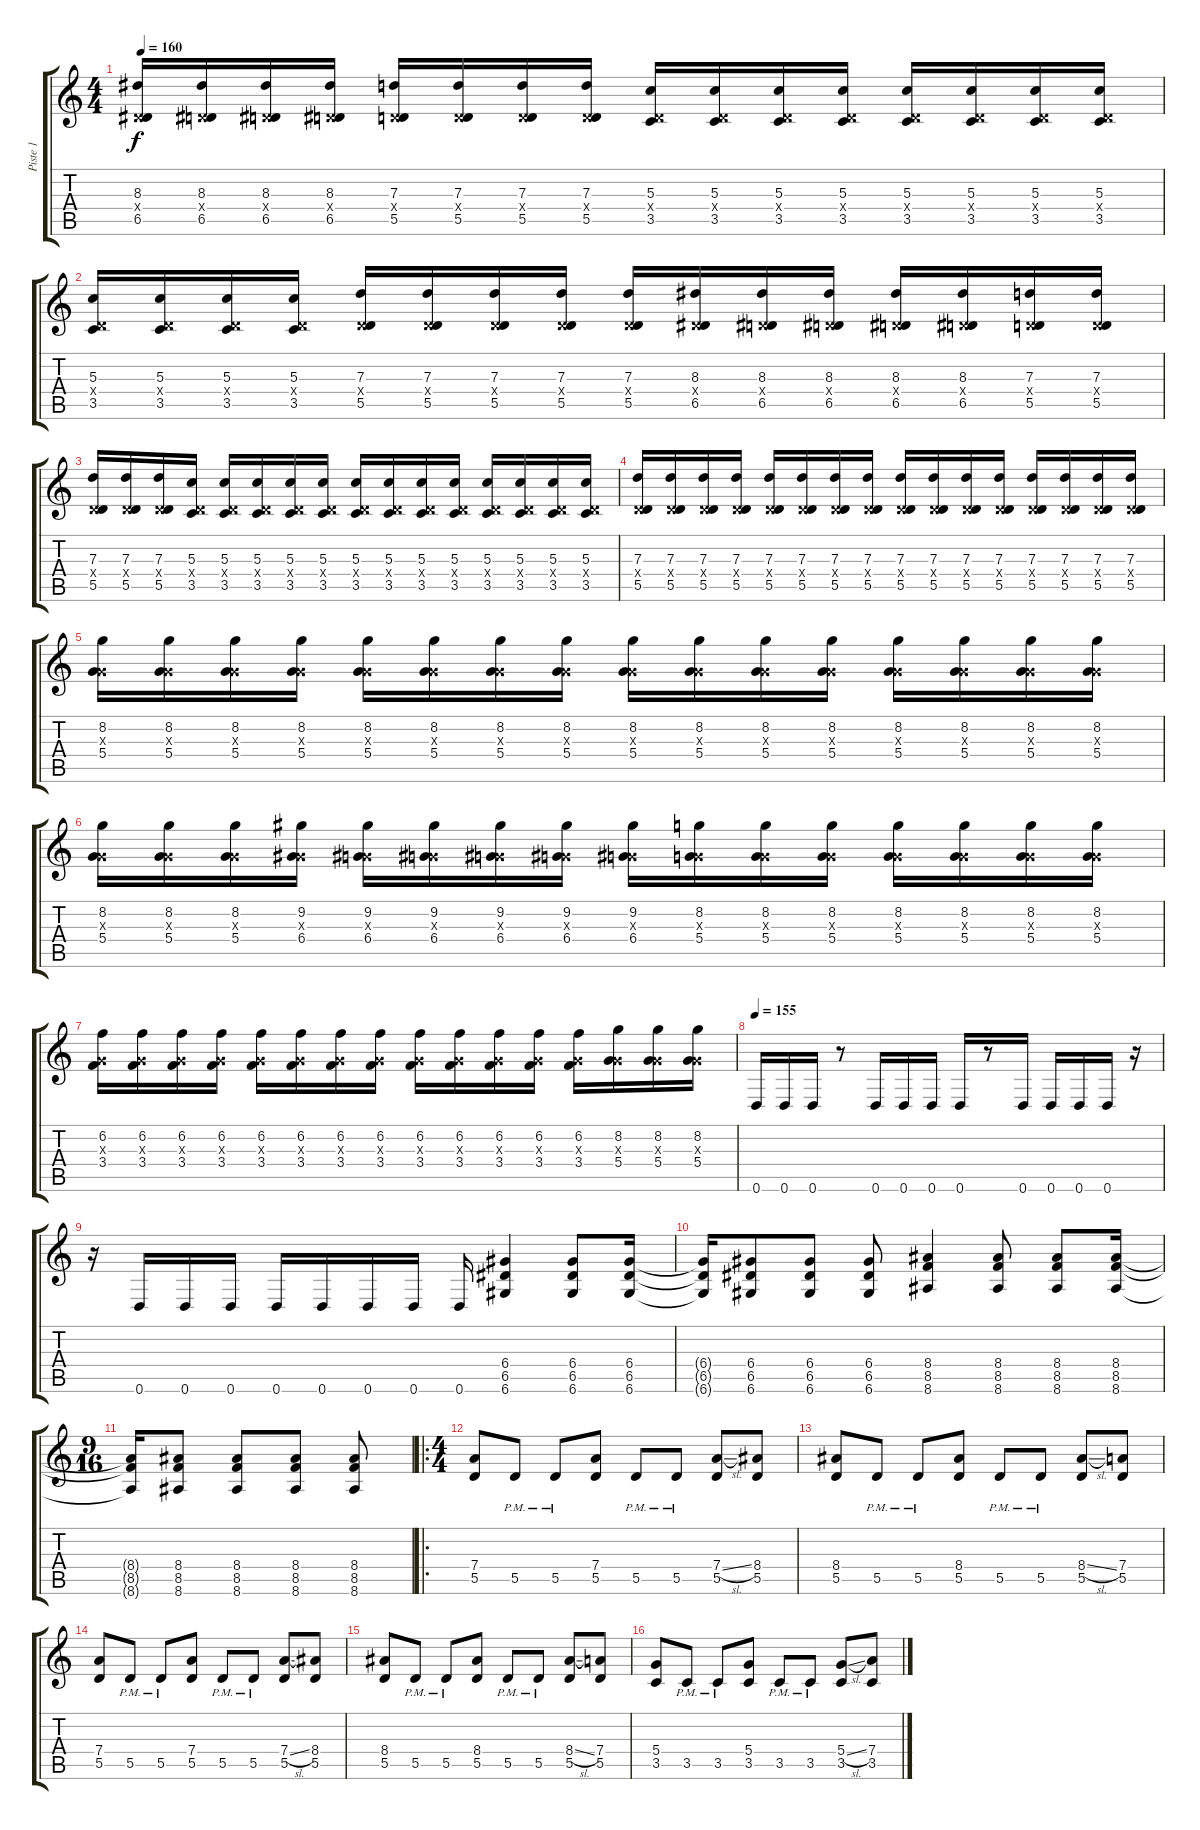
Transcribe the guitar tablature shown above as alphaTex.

\track ("Piste 1" "Piste 1") {instrument distortionguitar}
\staff {score tabs}
\tuning (E4 B3 G3 D3 A2 D2) {hide}
\ts (4 4)
\tempo 160
\clef g2
\ks c
(8.3 0.4{x} 6.5).16{dy f} (8.3 0.4{x} 6.5).16 (8.3 0.4{x} 6.5).16 (8.3 0.4{x} 6.5).16 (7.3 0.4{x} 5.5).16 (7.3 0.4{x} 5.5).16 (7.3 0.4{x} 5.5).16 (7.3 0.4{x} 5.5).16 (5.3 0.4{x} 3.5).16 (5.3 0.4{x} 3.5).16 (5.3 0.4{x} 3.5).16 (5.3 0.4{x} 3.5).16 (5.3 0.4{x} 3.5).16 (5.3 0.4{x} 3.5).16 (5.3 0.4{x} 3.5).16 (5.3 0.4{x} 3.5).16 |
(5.3 0.4{x} 3.5).16 (5.3 0.4{x} 3.5).16 (5.3 0.4{x} 3.5).16 (5.3 0.4{x} 3.5).16 (7.3 0.4{x} 5.5).16 (7.3 0.4{x} 5.5).16 (7.3 0.4{x} 5.5).16 (7.3 0.4{x} 5.5).16 (7.3 0.4{x} 5.5).16 (8.3 0.4{x} 6.5).16 (8.3 0.4{x} 6.5).16 (8.3 0.4{x} 6.5).16 (8.3 0.4{x} 6.5).16 (8.3 0.4{x} 6.5).16 (7.3 0.4{x} 5.5).16 (7.3 0.4{x} 5.5).16 |
(7.3 0.4{x} 5.5).16 (7.3 0.4{x} 5.5).16 (7.3 0.4{x} 5.5).16 (5.3 0.4{x} 3.5).16 (5.3 0.4{x} 3.5).16 (5.3 0.4{x} 3.5).16 (5.3 0.4{x} 3.5).16 (5.3 0.4{x} 3.5).16 (5.3 0.4{x} 3.5).16 (5.3 0.4{x} 3.5).16 (5.3 0.4{x} 3.5).16 (5.3 0.4{x} 3.5).16 (5.3 0.4{x} 3.5).16 (5.3 0.4{x} 3.5).16 (5.3 0.4{x} 3.5).16 (5.3 0.4{x} 3.5).16 |
(7.3 0.4{x} 5.5).16 (7.3 0.4{x} 5.5).16 (7.3 0.4{x} 5.5).16 (7.3 0.4{x} 5.5).16 (7.3 0.4{x} 5.5).16 (7.3 0.4{x} 5.5).16 (7.3 0.4{x} 5.5).16 (7.3 0.4{x} 5.5).16 (7.3 0.4{x} 5.5).16 (7.3 0.4{x} 5.5).16 (7.3 0.4{x} 5.5).16 (7.3 0.4{x} 5.5).16 (7.3 0.4{x} 5.5).16 (7.3 0.4{x} 5.5).16 (7.3 0.4{x} 5.5).16 (7.3 0.4{x} 5.5).16 |
(8.2 0.3{x} 5.4).16 (8.2 0.3{x} 5.4).16 (8.2 0.3{x} 5.4).16 (8.2 0.3{x} 5.4).16 (8.2 0.3{x} 5.4).16 (8.2 0.3{x} 5.4).16 (8.2 0.3{x} 5.4).16 (8.2 0.3{x} 5.4).16 (8.2 0.3{x} 5.4).16 (8.2 0.3{x} 5.4).16 (8.2 0.3{x} 5.4).16 (8.2 0.3{x} 5.4).16 (8.2 0.3{x} 5.4).16 (8.2 0.3{x} 5.4).16 (8.2 0.3{x} 5.4).16 (8.2 0.3{x} 5.4).16 |
(8.2 0.3{x} 5.4).16 (8.2 0.3{x} 5.4).16 (8.2 0.3{x} 5.4).16 (9.2 0.3{x} 6.4).16 (9.2 0.3{x} 6.4).16 (9.2 0.3{x} 6.4).16 (9.2 0.3{x} 6.4).16 (9.2 0.3{x} 6.4).16 (9.2 0.3{x} 6.4).16 (8.2 0.3{x} 5.4).16 (8.2 0.3{x} 5.4).16 (8.2 0.3{x} 5.4).16 (8.2 0.3{x} 5.4).16 (8.2 0.3{x} 5.4).16 (8.2 0.3{x} 5.4).16 (8.2 0.3{x} 5.4).16 |
(6.2 0.3{x} 3.4).16 (6.2 0.3{x} 3.4).16 (6.2 0.3{x} 3.4).16 (6.2 0.3{x} 3.4).16 (6.2 0.3{x} 3.4).16 (6.2 0.3{x} 3.4).16 (6.2 0.3{x} 3.4).16 (6.2 0.3{x} 3.4).16 (6.2 0.3{x} 3.4).16 (6.2 0.3{x} 3.4).16 (6.2 0.3{x} 3.4).16 (6.2 0.3{x} 3.4).16 (6.2 0.3{x} 3.4).16 (8.2 0.3{x} 5.4).16 (8.2 0.3{x} 5.4).16 (8.2 0.3{x} 5.4).16 |
\tempo 155
0.6.16 0.6.16 0.6.16 r.8 0.6.16 0.6.16 0.6.16 0.6.16 r.8 0.6.16 0.6.16 0.6.16 0.6.16 r.16 |
r.16 0.6.16 0.6.16 0.6.16 0.6.16 0.6.16 0.6.16 0.6.16 0.6.16 (6.4 6.5 6.6).4 (6.4 6.5 6.6).8 (6.4 6.5 6.6).16 |
(6.4{t} 6.5{t} 6.6{t}).16 (6.4 6.5 6.6).8 (6.4 6.5 6.6).8 (6.4 6.5 6.6).8 (8.4 8.5 8.6).4 (8.4 8.5 8.6).8 (8.4 8.5 8.6).8 (8.4 8.5 8.6).16 |
\ts (9 16)
(8.4{t} 8.5{t} 8.6{t}).16 (8.4 8.5 8.6).8 (8.4 8.5 8.6).8 (8.4 8.5 8.6).8 (8.4 8.5 8.6).8 |
\ro
\ts (4 4)
(7.4 5.5).8 5.5{pm}.8 5.5{pm}.8 (7.4 5.5).8 5.5{pm}.8 5.5{pm}.8 (7.4{sl} 5.5).8 (8.4 5.5).8 |
(8.4 5.5).8 5.5{pm}.8 5.5{pm}.8 (8.4 5.5).8 5.5{pm}.8 5.5{pm}.8 (8.4{sl} 5.5).8 (7.4 5.5).8 |
(7.4 5.5).8 5.5{pm}.8 5.5{pm}.8 (7.4 5.5).8 5.5{pm}.8 5.5{pm}.8 (7.4{sl} 5.5).8 (8.4 5.5).8 |
(8.4 5.5).8 5.5{pm}.8 5.5{pm}.8 (8.4 5.5).8 5.5{pm}.8 5.5{pm}.8 (8.4{sl} 5.5).8 (7.4 5.5).8 |
(5.4 3.5).8 3.5{pm}.8 3.5{pm}.8 (5.4 3.5).8 3.5{pm}.8 3.5{pm}.8 (5.4{sl} 3.5).8 (7.4 3.5).8
